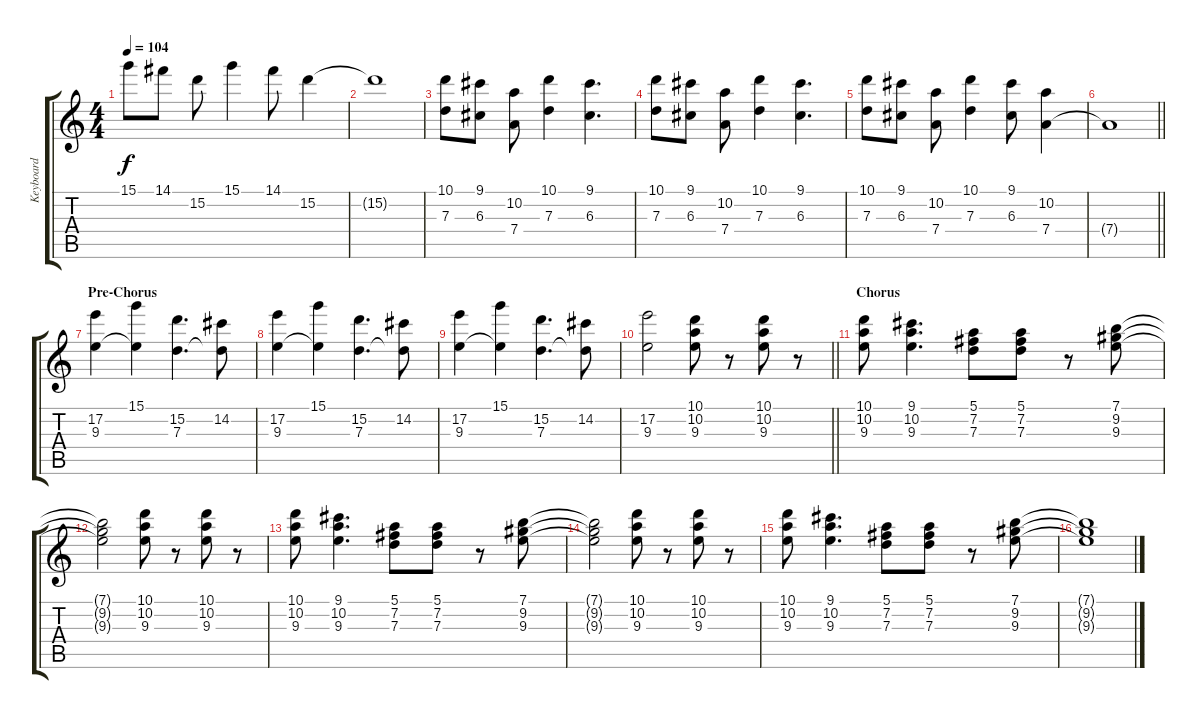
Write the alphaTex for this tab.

\track ("Keyboard" "Keyboard") {instrument rockorgan}
\staff {score tabs}
\tuning (E5 B4 G4 D4 A3 E3) {hide}
\ts (4 4)
\tempo 104
\clef g2
\ks c
15.1.8{dy f} 14.1.8 15.2.8 15.1.4 14.1.8 15.2.4 |
15.2{t}.1 |
(10.1 7.3).8 (9.1 6.3).8 (10.2 7.4).8 (10.1 7.3).4 (9.1 6.3).4{d} |
(10.1 7.3).8 (9.1 6.3).8 (10.2 7.4).8 (10.1 7.3).4 (9.1 6.3).4{d} |
(10.1 7.3).8 (9.1 6.3).8 (10.2 7.4).8 (10.1 7.3).4 (9.1 6.3).8 (10.2 7.4).4 |
\barLineRight lightlight
7.4{t}.1 |
\section ("" "Pre-Chorus")
(17.2 9.3).4 (15.1 9.3{t}).4 (15.2 7.3).4{d} (14.2 7.3{t}).8 |
(17.2 9.3).4 (15.1 9.3{t}).4 (15.2 7.3).4{d} (14.2 7.3{t}).8 |
(17.2 9.3).4 (15.1 9.3{t}).4 (15.2 7.3).4{d} (14.2 7.3{t}).8 |
\barLineRight lightlight
(17.2 9.3).2 (10.1 10.2 9.3).8 r.8 (10.1 10.2 9.3).8 r.8 |
\section ("" "Chorus")
(10.1 10.2 9.3).8 (9.1 10.2 9.3).4{d} (5.1 7.2 7.3).8 (5.1 7.2 7.3).8 r.8 (7.1 9.2 9.3).8 |
(7.1{t} 9.2{t} 9.3{t}).2 (10.1 10.2 9.3).8 r.8 (10.1 10.2 9.3).8 r.8 |
(10.1 10.2 9.3).8 (9.1 10.2 9.3).4{d} (5.1 7.2 7.3).8 (5.1 7.2 7.3).8 r.8 (7.1 9.2 9.3).8 |
(7.1{t} 9.2{t} 9.3{t}).2 (10.1 10.2 9.3).8 r.8 (10.1 10.2 9.3).8 r.8 |
(10.1 10.2 9.3).8 (9.1 10.2 9.3).4{d} (5.1 7.2 7.3).8 (5.1 7.2 7.3).8 r.8 (7.1 9.2 9.3).8 |
(7.1{t} 9.2{t} 9.3{t}).1
